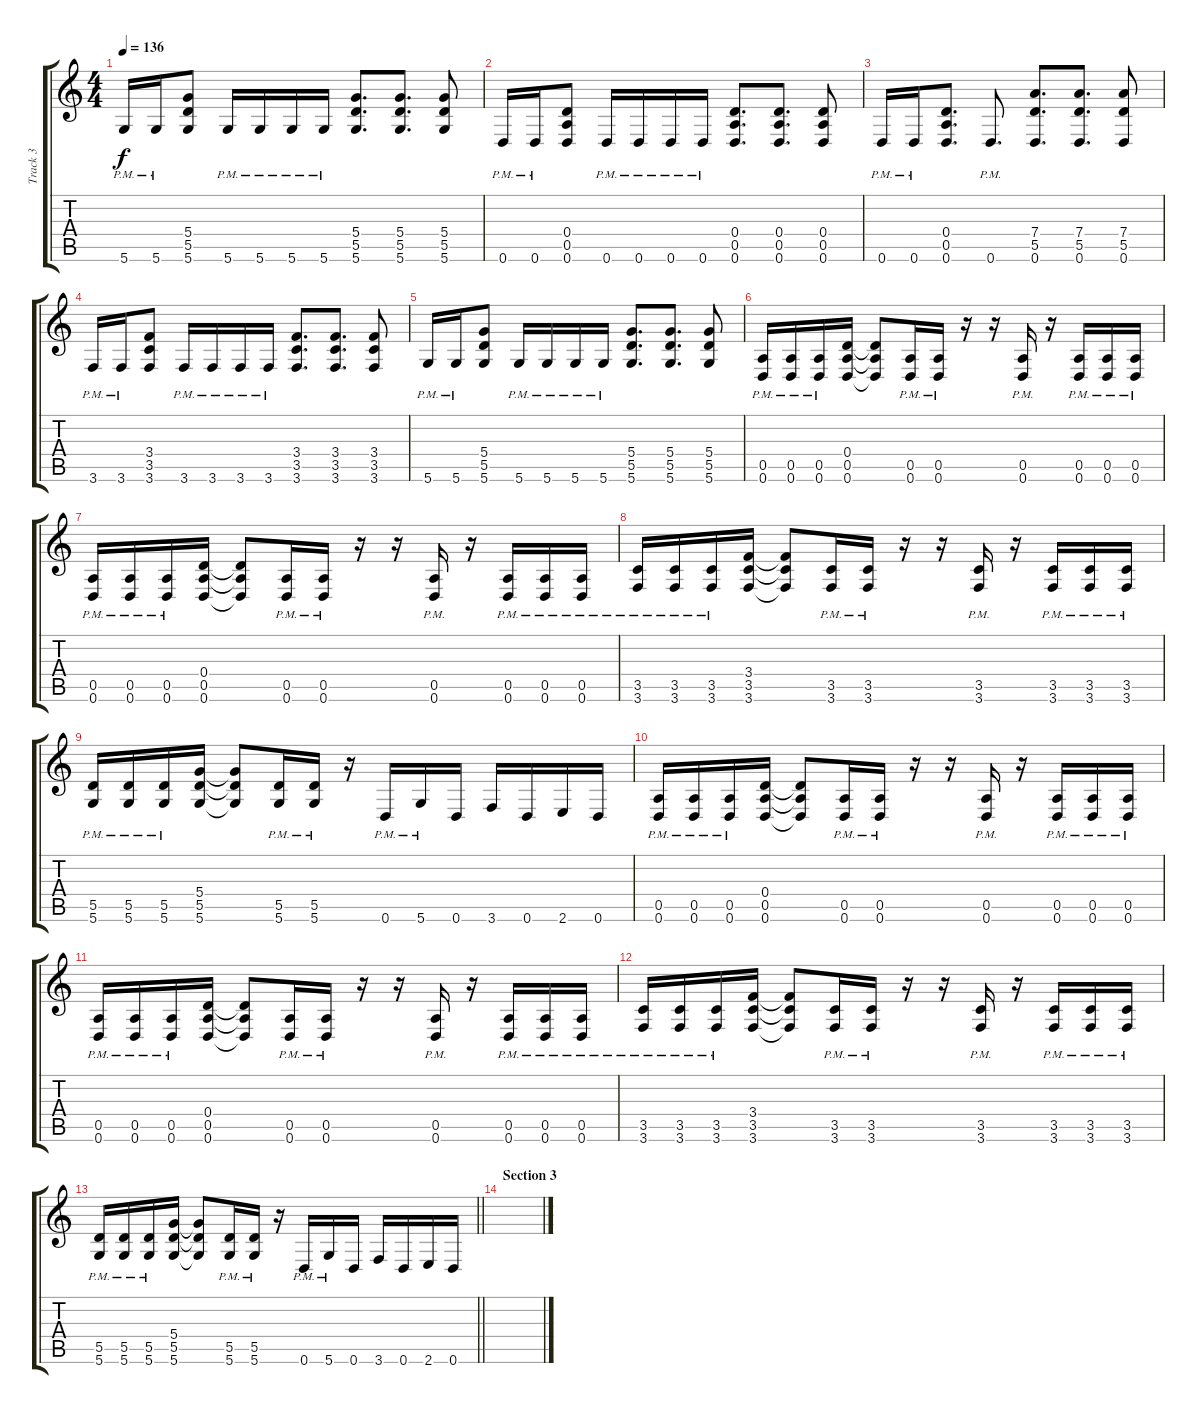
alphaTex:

\track ("Track 3" "Track 3") {instrument distortionguitar}
\staff {score tabs}
\tuning (E4 B3 G3 D3 A2 D2) {hide}
\ts (4 4)
\tempo 136
\clef g2
\ks c
5.6{pm}.16{dy f} 5.6{pm}.16 (5.4 5.5 5.6).8 5.6{pm}.16 5.6{pm}.16 5.6{pm}.16 5.6{pm}.16 (5.4 5.5 5.6).8{d} (5.4 5.5 5.6).8{d} (5.4 5.5 5.6).8 |
0.6{pm}.16 0.6{pm}.16 (0.4 0.5 0.6).8 0.6{pm}.16 0.6{pm}.16 0.6{pm}.16 0.6{pm}.16 (0.4 0.5 0.6).8{d} (0.4 0.5 0.6).8{d} (0.4 0.5 0.6).8 |
0.6{pm}.16 0.6{pm}.16 (0.4 0.5 0.6).8{d} 0.6{pm}.8{d} (7.4 5.5 0.6).8{d} (7.4 5.5 0.6).8{d} (7.4 5.5 0.6).8 |
3.6{pm}.16 3.6{pm}.16 (3.4 3.5 3.6).8 3.6{pm}.16 3.6{pm}.16 3.6{pm}.16 3.6{pm}.16 (3.4 3.5 3.6).8{d} (3.4 3.5 3.6).8{d} (3.4 3.5 3.6).8 |
5.6{pm}.16 5.6{pm}.16 (5.4 5.5 5.6).8 5.6{pm}.16 5.6{pm}.16 5.6{pm}.16 5.6{pm}.16 (5.4 5.5 5.6).8{d} (5.4 5.5 5.6).8{d} (5.4 5.5 5.6).8 |
(0.5{pm} 0.6{pm}).16 (0.5{pm} 0.6{pm}).16 (0.5{pm} 0.6{pm}).16 (0.4 0.5 0.6).16 (0.4{t} 0.5{t} 0.6{t}).8 (0.5{pm} 0.6{pm}).16 (0.5{pm} 0.6{pm}).16 r.16 r.16 (0.5{pm} 0.6{pm}).16 r.16 (0.5{pm} 0.6{pm}).16 (0.5{pm} 0.6{pm}).16 (0.5{pm} 0.6{pm}).16 |
(0.5{pm} 0.6{pm}).16 (0.5{pm} 0.6{pm}).16 (0.5{pm} 0.6{pm}).16 (0.4 0.5 0.6).16 (0.4{t} 0.5{t} 0.6{t}).8 (0.5{pm} 0.6{pm}).16 (0.5{pm} 0.6{pm}).16 r.16 r.16 (0.5{pm} 0.6{pm}).16 r.16 (0.5{pm} 0.6{pm}).16 (0.5{pm} 0.6{pm}).16 (0.5{pm} 0.6{pm}).16 |
(3.5{pm} 3.6{pm}).16 (3.5{pm} 3.6{pm}).16 (3.5{pm} 3.6{pm}).16 (3.4 3.5 3.6).16 (3.4{t} 3.5{t} 3.6{t}).8 (3.5{pm} 3.6{pm}).16 (3.5{pm} 3.6{pm}).16 r.16 r.16 (3.5{pm} 3.6{pm}).16 r.16 (3.5{pm} 3.6{pm}).16 (3.5{pm} 3.6{pm}).16 (3.5{pm} 3.6{pm}).16 |
(5.5{pm} 5.6{pm}).16 (5.5{pm} 5.6{pm}).16 (5.5{pm} 5.6{pm}).16 (5.4 5.5 5.6).16 (5.4{t} 5.5{t} 5.6{t}).8 (5.5{pm} 5.6{pm}).16 (5.5{pm} 5.6{pm}).16 r.16 0.6{pm}.16 5.6{pm}.16 0.6.16 3.6.16 0.6.16 2.6.16 0.6.16 |
(0.5{pm} 0.6{pm}).16 (0.5{pm} 0.6{pm}).16 (0.5{pm} 0.6{pm}).16 (0.4 0.5 0.6).16 (0.4{t} 0.5{t} 0.6{t}).8 (0.5{pm} 0.6{pm}).16 (0.5{pm} 0.6{pm}).16 r.16 r.16 (0.5{pm} 0.6{pm}).16 r.16 (0.5{pm} 0.6{pm}).16 (0.5{pm} 0.6{pm}).16 (0.5{pm} 0.6{pm}).16 |
(0.5{pm} 0.6{pm}).16 (0.5{pm} 0.6{pm}).16 (0.5{pm} 0.6{pm}).16 (0.4 0.5 0.6).16 (0.4{t} 0.5{t} 0.6{t}).8 (0.5{pm} 0.6{pm}).16 (0.5{pm} 0.6{pm}).16 r.16 r.16 (0.5{pm} 0.6{pm}).16 r.16 (0.5{pm} 0.6{pm}).16 (0.5{pm} 0.6{pm}).16 (0.5{pm} 0.6{pm}).16 |
(3.5{pm} 3.6{pm}).16 (3.5{pm} 3.6{pm}).16 (3.5{pm} 3.6{pm}).16 (3.4 3.5 3.6).16 (3.4{t} 3.5{t} 3.6{t}).8 (3.5{pm} 3.6{pm}).16 (3.5{pm} 3.6{pm}).16 r.16 r.16 (3.5{pm} 3.6{pm}).16 r.16 (3.5{pm} 3.6{pm}).16 (3.5{pm} 3.6{pm}).16 (3.5{pm} 3.6{pm}).16 |
\barLineRight lightlight
(5.5{pm} 5.6{pm}).16 (5.5{pm} 5.6{pm}).16 (5.5{pm} 5.6{pm}).16 (5.4 5.5 5.6).16 (5.4{t} 5.5{t} 5.6{t}).8 (5.5{pm} 5.6{pm}).16 (5.5{pm} 5.6{pm}).16 r.16 0.6{pm}.16 5.6{pm}.16 0.6.16 3.6.16 0.6.16 2.6.16 0.6.16 |
\section ("" "Section 3")
